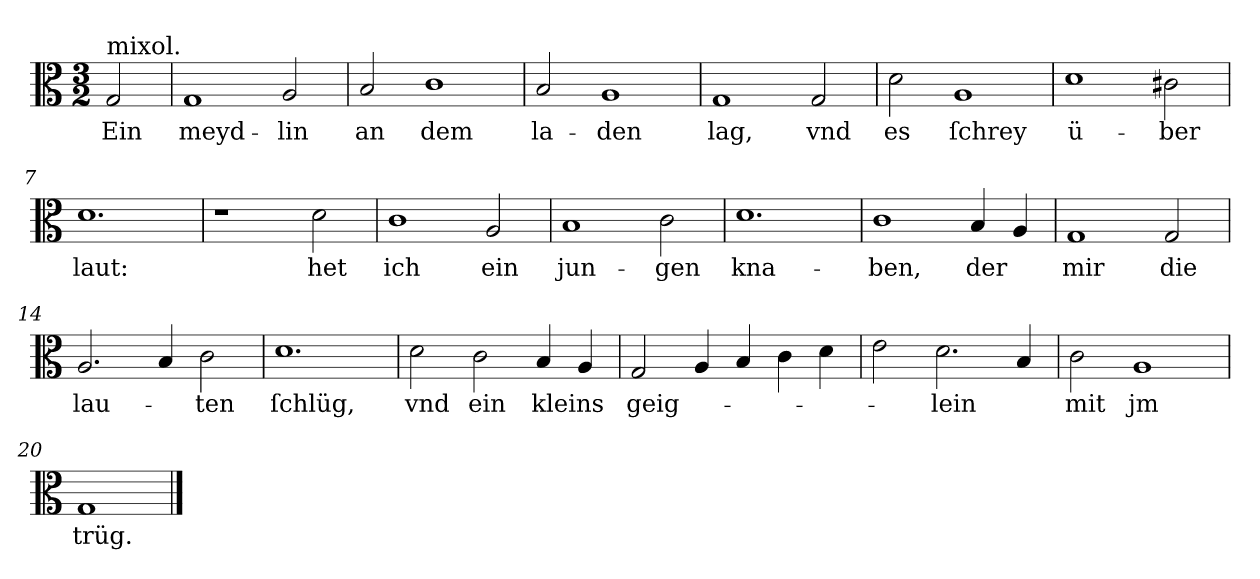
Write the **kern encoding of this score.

**kern	**text
*part1	*part1
*staff1	*staff1
*clefC3	*
*k[]	*
*G:mix	*
*M3/2	*
=	=
!LO:TX:a:t=mixol.	!
2G	Ein
=1	=1
1G	meyd-
2A	-lin
=2	=2
2B	an
1c	dem
=3	=3
2B	la-
1A	-den
=4	=4
1G	lag,
2G	vnd
=5	=5
2d	es
1A	ſchrey
=6	=6
1d	ü-
2c#X	-ber
=7	=7
1.d	laut:
=8	=8
1r	.
2d	het
=9	=9
1c	ich
2A	ein
=10	=10
1B	jun-
2c	-gen
=11	=11
1.d	kna-
=12	=12
1c	-ben,
4B	der
4A	.
=13	=13
1G	mir
2G	die
=14	=14
2.A	lau-
4B	.
2c	-ten
=15	=15
1.d	ſchlüg,
=16	=16
2d	vnd
2c	ein
4B	kleins
4A	.
=17	=17
2G	geig-
4A	.
4B	.
4c	.
4d	.
=18	=18
2e	.
2.d	-lein
4B	.
=19	=19
2c	mit
1A	jm
=20	=20
1G/	trüg.
==	==
*-	*-
